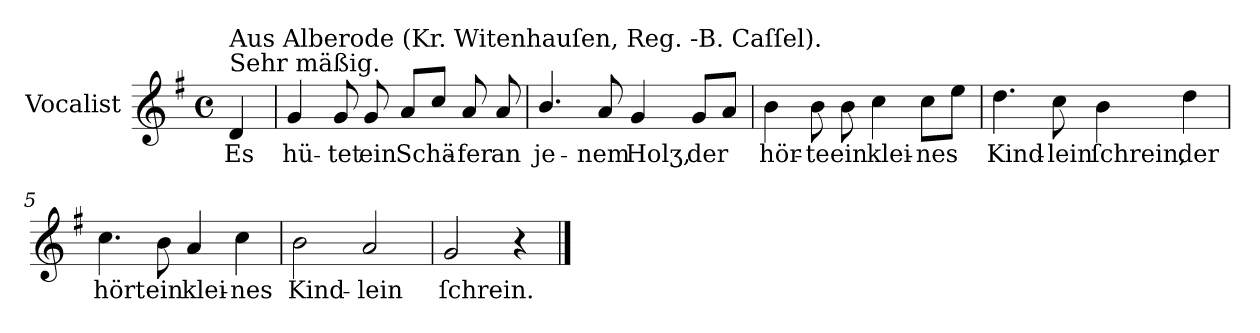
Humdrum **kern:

**kern	**text
*part1	*part1
*staff1	*staff1
*I"Vocalist	*
*k[f#]	*
*G:	*
*M4/4	*
*met(c)	*
=	=
!LO:TX:a:t=Sehr mäßig.	!
!LO:TX:a:t=Aus Alberode (Kr. Witenhauſen, Reg. -B. Caſſel).	!
4d	Es
=1	=1
4g	hü-
8g	-tet
8g	ein
8a/L	Schä-
8ccJ	.
8a	-fer
8a	an
=2	=2
4.b/	je-
8a	-nem
4g	Holʒ,
8gL	der
8aJ	.
=3	=3
4b	hör-
8b	-te
8b	ein
4cc	klei-
8ccL	-nes
8eeJ	.
=4	=4
4.dd	Kind-
8cc	-lein
4b	ſchrein,
4dd	der
=5	=5
4.cc	hört
8b	ein
4a	klei-
4cc	-nes
=6	=6
2b	Kind-
2a	-lein
=7	=7
2g	ſchrein.
4r	.
==	==
*-	*-
